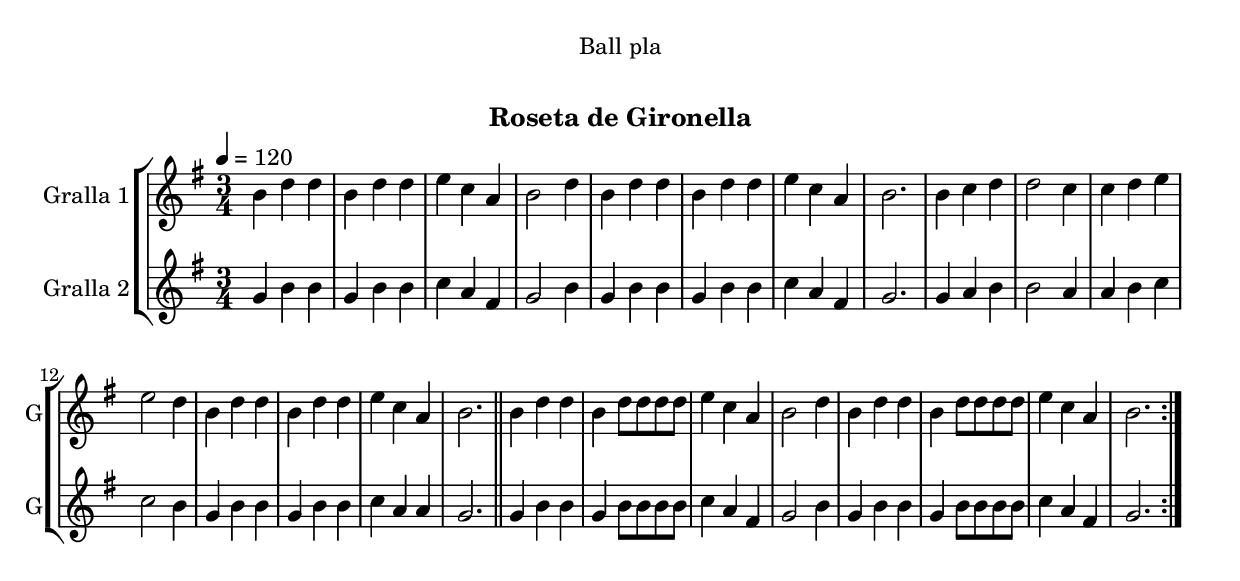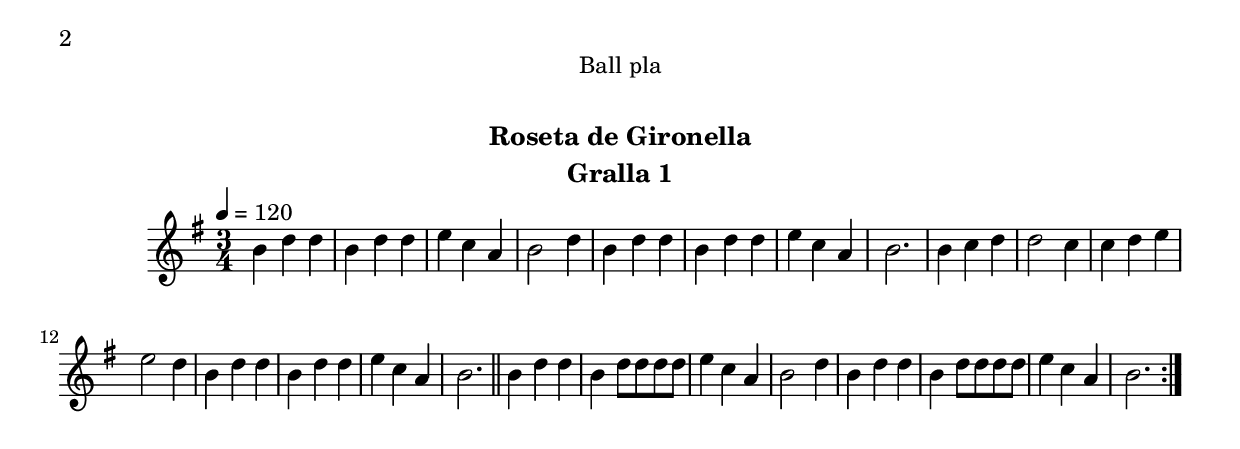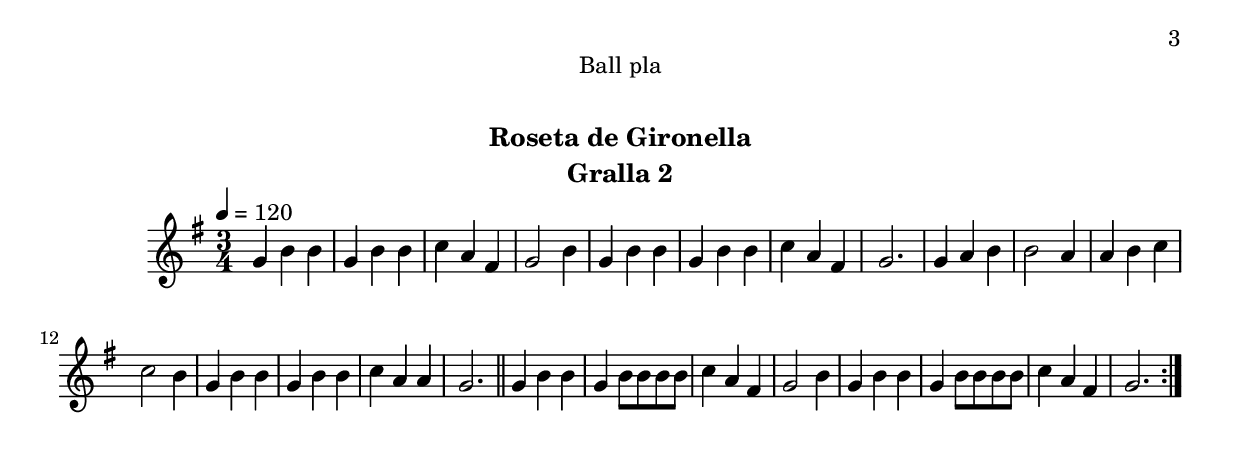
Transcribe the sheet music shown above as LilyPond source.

\version "2.22.1"

\header {
  dedication="Ball pla"
  title="    "
  subtitle="Roseta de Gironella"
  subsubtitle=""
  poet=""
  meter=""
  piece=""
  composer=""
  arranger=""
  opus=""
  instrument=""
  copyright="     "
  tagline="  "
}

liniaroAa =
\relative b'
{
  \tempo 4=120
  \clef treble
  \key g \major
  \time 3/4
  \repeat volta 2 { b4 d d  |
  b4 d d  |
  e4 c a  |
  b2 d4  |
  %05
  b4 d d  |
  b4 d d  |
  e4 c a  |
  b2.  |
  b4 c d  |
  %10
  d2 c4  |
  c4 d e  |
  e2 d4  |
  b4 d d  |
  b4 d d  |
  %15
  e4 c a  |
  b2.  \bar "||"
  b4 d d  |
  b4 d8 d d d  |
  e4 c a  |
  %20
  b2 d4  |
  b4 d d  |
  b4 d8 d d d  |
  e4 c a  |
  b2.  | }
}

liniaroAb =
\relative g'
{
  \tempo 4=120
  \clef treble
  \key g \major
  \time 3/4
  \repeat volta 2 { g4 b b  |
  g4 b b  |
  c4 a fis  |
  g2 b4  |
  %05
  g4 b b  |
  g4 b b  |
  c4 a fis  |
  g2.  |
  g4 a b  |
  %10
  b2 a4  |
  a4 b c  |
  c2 b4  |
  g4 b b  |
  g4 b b  |
  %15
  c4 a a  |
  g2.  \bar "||"
  g4 b b  |
  g4 b8 b b b  |
  c4 a fis  |
  %20
  g2 b4  |
  g4 b b  |
  g4 b8 b b b  |
  c4 a fis  |
  g2.  | }
}

\bookpart {
  \score {
    \new StaffGroup {
      \override Score.RehearsalMark #'self-alignment-X = #LEFT
      <<
        \new Staff \with {instrumentName = #"Gralla 1" shortInstrumentName = #"G"} \liniaroAa
        \new Staff \with {instrumentName = #"Gralla 2" shortInstrumentName = #"G"} \liniaroAb
      >>
    }
    \layout {}
  }
  \score { \unfoldRepeats
    \new StaffGroup {
      \override Score.RehearsalMark #'self-alignment-X = #LEFT
      <<
        \new Staff \with {instrumentName = #"Gralla 1" shortInstrumentName = #"G"} \liniaroAa
        \new Staff \with {instrumentName = #"Gralla 2" shortInstrumentName = #"G"} \liniaroAb
      >>
    }
    \midi {}
  }
}

\bookpart {
  \header {instrument="Gralla 1"}
  \score {
    \new StaffGroup {
      \override Score.RehearsalMark #'self-alignment-X = #LEFT
      <<
        \new Staff \liniaroAa
      >>
    }
    \layout {}
  }
  \score { \unfoldRepeats
    \new StaffGroup {
      \override Score.RehearsalMark #'self-alignment-X = #LEFT
      <<
        \new Staff \liniaroAa
      >>
    }
    \midi {}
  }
}

\bookpart {
  \header {instrument="Gralla 2"}
  \score {
    \new StaffGroup {
      \override Score.RehearsalMark #'self-alignment-X = #LEFT
      <<
        \new Staff \liniaroAb
      >>
    }
    \layout {}
  }
  \score { \unfoldRepeats
    \new StaffGroup {
      \override Score.RehearsalMark #'self-alignment-X = #LEFT
      <<
        \new Staff \liniaroAb
      >>
    }
    \midi {}
  }
}

